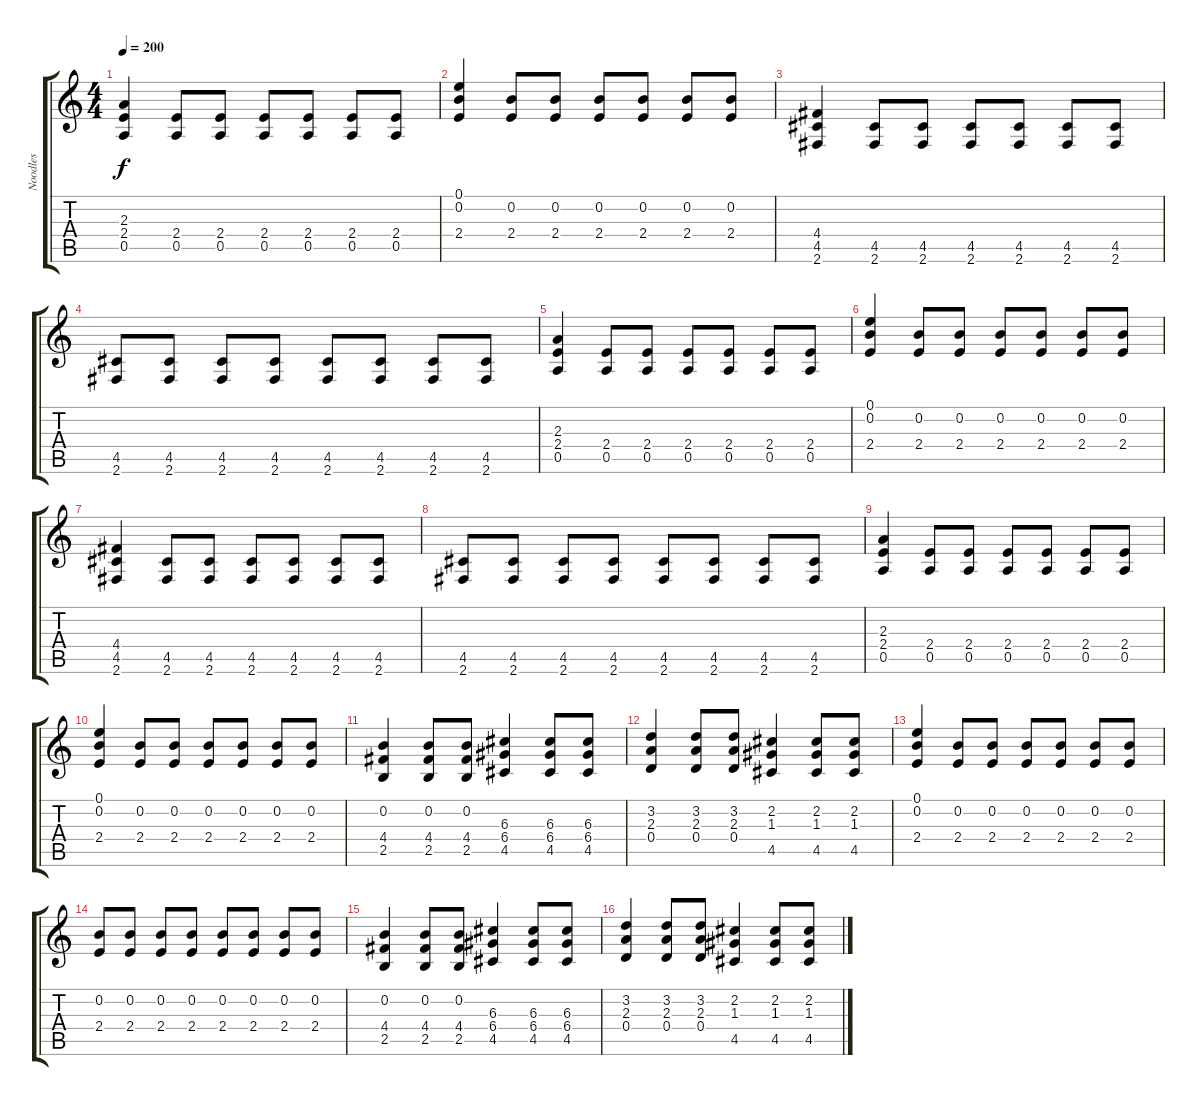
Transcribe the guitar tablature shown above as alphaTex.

\track ("Noodles" "Noodles") {instrument distortionguitar}
\staff {score tabs}
\tuning (E4 B3 G3 D3 A2 E2) {hide}
\ts (4 4)
\tempo 200
\clef g2
\ks c
(2.3 2.4 0.5).4{dy f} (2.4 0.5).8 (2.4 0.5).8 (2.4 0.5).8 (2.4 0.5).8 (2.4 0.5).8 (2.4 0.5).8 |
(0.1 0.2 2.4).4 (0.2 2.4).8 (0.2 2.4).8 (0.2 2.4).8 (0.2 2.4).8 (0.2 2.4).8 (0.2 2.4).8 |
(4.4 4.5 2.6).4 (4.5 2.6).8 (4.5 2.6).8 (4.5 2.6).8 (4.5 2.6).8 (4.5 2.6).8 (4.5 2.6).8 |
(4.5 2.6).8 (4.5 2.6).8 (4.5 2.6).8 (4.5 2.6).8 (4.5 2.6).8 (4.5 2.6).8 (4.5 2.6).8 (4.5 2.6).8 |
(2.3 2.4 0.5).4 (2.4 0.5).8 (2.4 0.5).8 (2.4 0.5).8 (2.4 0.5).8 (2.4 0.5).8 (2.4 0.5).8 |
(0.1 0.2 2.4).4 (0.2 2.4).8 (0.2 2.4).8 (0.2 2.4).8 (0.2 2.4).8 (0.2 2.4).8 (0.2 2.4).8 |
(4.4 4.5 2.6).4 (4.5 2.6).8 (4.5 2.6).8 (4.5 2.6).8 (4.5 2.6).8 (4.5 2.6).8 (4.5 2.6).8 |
(4.5 2.6).8 (4.5 2.6).8 (4.5 2.6).8 (4.5 2.6).8 (4.5 2.6).8 (4.5 2.6).8 (4.5 2.6).8 (4.5 2.6).8 |
(2.3 2.4 0.5).4 (2.4 0.5).8 (2.4 0.5).8 (2.4 0.5).8 (2.4 0.5).8 (2.4 0.5).8 (2.4 0.5).8 |
(0.1 0.2 2.4).4 (0.2 2.4).8 (0.2 2.4).8 (0.2 2.4).8 (0.2 2.4).8 (0.2 2.4).8 (0.2 2.4).8 |
(0.2 4.4 2.5).4 (0.2 4.4 2.5).8 (0.2 4.4 2.5).8 (6.3 6.4 4.5).4 (6.3 6.4 4.5).8 (6.3 6.4 4.5).8 |
(3.2 2.3 0.4).4 (3.2 2.3 0.4).8 (3.2 2.3 0.4).8 (2.2 1.3 4.5).4 (2.2 1.3 4.5).8 (2.2 1.3 4.5).8 |
(0.1 0.2 2.4).4 (0.2 2.4).8 (0.2 2.4).8 (0.2 2.4).8 (0.2 2.4).8 (0.2 2.4).8 (0.2 2.4).8 |
(0.2 2.4).8 (0.2 2.4).8 (0.2 2.4).8 (0.2 2.4).8 (0.2 2.4).8 (0.2 2.4).8 (0.2 2.4).8 (0.2 2.4).8 |
(0.2 4.4 2.5).4 (0.2 4.4 2.5).8 (0.2 4.4 2.5).8 (6.3 6.4 4.5).4 (6.3 6.4 4.5).8 (6.3 6.4 4.5).8 |
(3.2 2.3 0.4).4 (3.2 2.3 0.4).8 (3.2 2.3 0.4).8 (2.2 1.3 4.5).4 (2.2 1.3 4.5).8 (2.2 1.3 4.5).8
